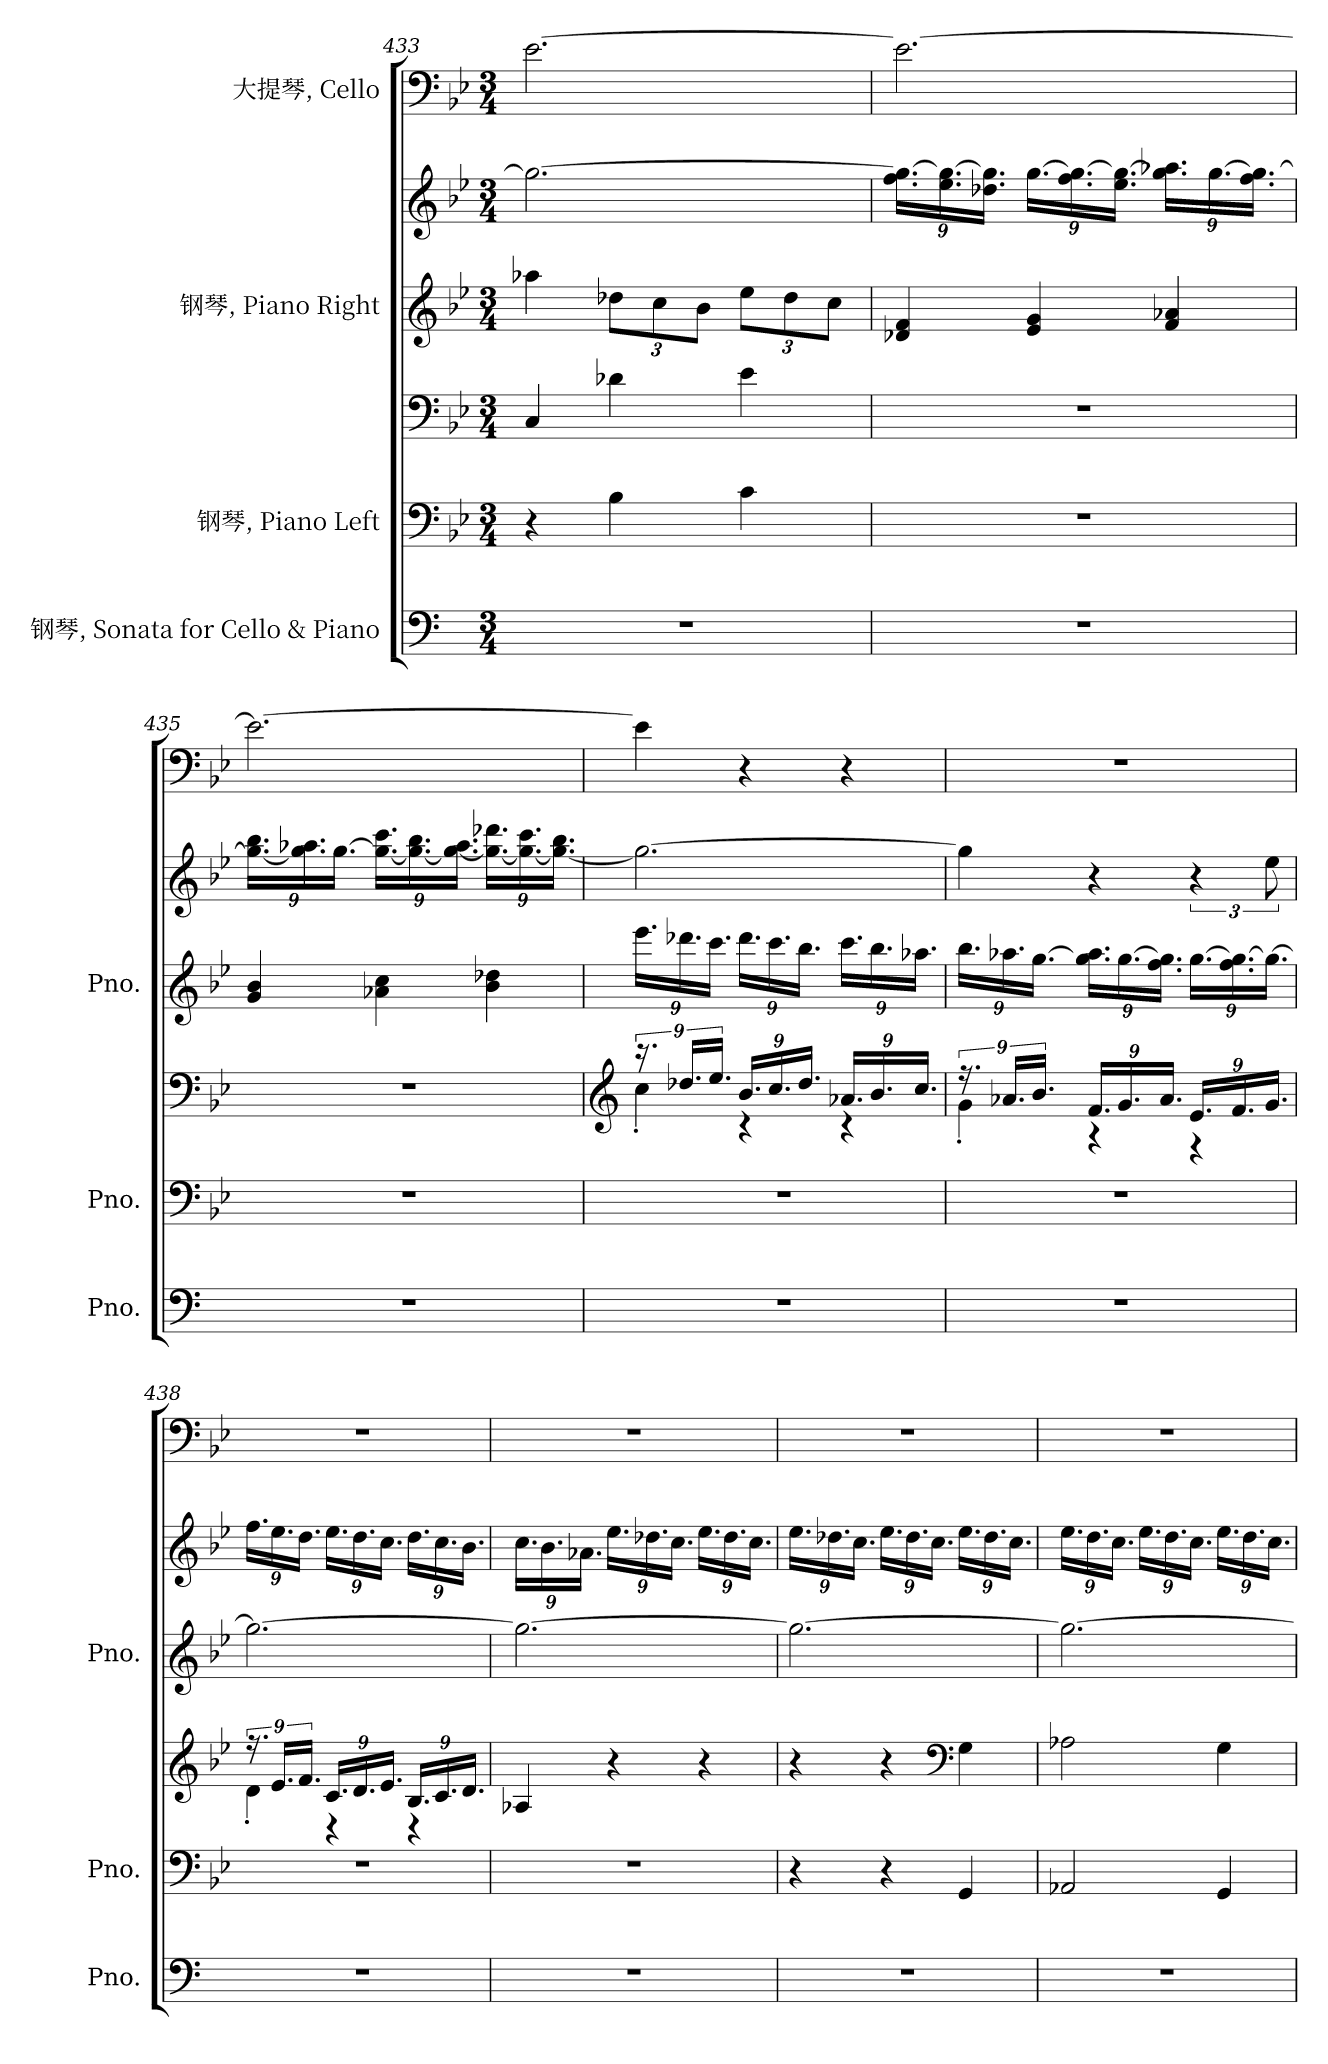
**kern	**kern	**kern	**kern	**kern	**kern
*part4	*part3	*part3	*part2	*part2	*part1
*staff6	*staff5	*staff4	*staff3	*staff2	*staff1
*I"钢琴, Sonata for Cello &amp; Piano	*I"钢琴, Piano Left	*	*I"钢琴, Piano Right	*	*I"大提琴, Cello
*I'Pno.	*I'Pno.	*	*I'Pno.	*	*
*clefF4	*clefF4	*clefF4	*clefG2	*clefG2	*clefF4
*k[]	*k[b-e-]	*k[b-e-]	*k[b-e-]	*k[b-e-]	*k[b-e-]
*M3/4	*M3/4	*M3/4	*M3/4	*M3/4	*M3/4
=433	=433	=433	=433	=433	=433
2.r	4r	4C/	4aa-X\	2.gg\_	[2.e-\
*	*	*	*Xbrackettup	*	*
.	4B-\	4d-X\	12dd-X\L	.	.
.	.	.	12cc\	.	.
.	.	.	12b-\J	.	.
.	4c\	4e-\	12ee-\L	.	.
.	.	.	12dd-\	.	.
.	.	.	12cc\J	.	.
=434	=434	=434	=434	=434	=434
*	*	*	*	*Xbrackettup	*
2.r	2.r	2.r	4d-X/ 4f/	18.ff\ 18.gg\_LL	2.e-\_
.	.	.	.	18.ee-\ 18.gg\_	.
.	.	.	.	18.dd-X\ 18.gg\]JJ	.
.	.	.	4e-/ 4g/	[18.gg\LL	.
.	.	.	.	18.ff\ 18.gg\_	.
.	.	.	.	18.ee-\ 18.gg\_JJ	.
.	.	.	4f/ 4a-X/	18.gg\] 18.aa-X\LL	.
.	.	.	.	[18.gg\	.
.	.	.	.	18.ff\ 18.gg\_JJ	.
!!LO:LB:g=z
=435	=435	=435	=435	=435	=435
2.r	2.r	2.r	4g/ 4b-/	18.gg\_ 18.bb-\LL	2.e-\_
.	.	.	.	18.gg\] 18.aa-X\	.
.	.	.	.	[18.gg\JJ	.
.	.	.	4a-X\ 4cc\	18.gg\_ 18.ccc\LL	.
.	.	.	.	18.gg\_ 18.bb-\	.
.	.	.	.	18.gg\_ 18.aa-\JJ	.
.	.	.	4b-\ 4dd-X\	18.gg\_ 18.ddd-X\LL	.
.	.	.	.	18.gg\_ 18.ccc\	.
.	.	.	.	18.gg\_ 18.bb-\JJ	.
=436	=436	=436	=436	=436	=436
*	*	*clefG2	*	*	*
*	*	*^	*	*	*
2.r	2.r	18.r	4cc'\	18.eee-\LL	2.gg\_	4e-\]
.	.	18.dd-X/LL	.	18.ddd-X\	.	.
.	.	18.ee-/JJ	.	18.ccc\JJ	.	.
.	.	18.b-/LL	4r	18.ddd-\LL	.	4r
.	.	18.cc/	.	18.ccc\	.	.
.	.	18.dd-/JJ	.	18.bb-\JJ	.	.
.	.	18.a-X/LL	4r	18.ccc\LL	.	4r
.	.	18.b-/	.	18.bb-\	.	.
.	.	18.cc/JJ	.	18.aa-X\JJ	.	.
!!LO:PB:g=z
=437	=437	=437	=437	=437	=437	=437
2.r	2.r	18.r	4g'\	18.bb-\LL	4gg\]	2.r
.	.	18.a-X/LL	.	18.aa-X\	.	.
.	.	18.b-/JJ	.	[18.gg\JJ	.	.
.	.	18.f/LL	4r	18.gg\] 18.aa-\LL	4r	.
.	.	18.g/	.	[18.gg\	.	.
.	.	18.a-/JJ	.	18.ff\ 18.gg\]JJ	.	.
*	*	*	*	*	*brackettup	*
.	.	18.e-/LL	4r	[18.gg\LL	6r	.
.	.	18.f/	.	18.ff\ 18.gg\_	.	.
.	.	18.g/JJ	.	18.gg\JJ_	12ee-\	.
=438	=438	=438	=438	=438	=438	=438
*	*	*	*	*	*Xbrackettup	*
2.r	2.r	18.r	4d'\	2.gg\_	18.ff\LL	2.r
.	.	18.e-/LL	.	.	18.ee-\	.
.	.	18.f/JJ	.	.	18.dd\JJ	.
.	.	18.c/LL	4r	.	18.ee-\LL	.
.	.	18.d/	.	.	18.dd\	.
.	.	18.e-/JJ	.	.	18.cc\JJ	.
.	.	18.B-/LL	4r	.	18.dd\LL	.
.	.	18.c/	.	.	18.cc\	.
.	.	18.d/JJ	.	.	18.b-\JJ	.
*	*	*v	*v	*	*	*
!!LO:LB:g=z
=439	=439	=439	=439	=439	=439
2.r	2.r	4A-X/	2.gg\_	18.cc\LL	2.r
.	.	.	.	18.b-\	.
.	.	.	.	18.a-X\JJ	.
.	.	4r	.	18.ee-\LL	.
.	.	.	.	18.dd-X\	.
.	.	.	.	18.cc\JJ	.
.	.	4r	.	18.ee-\LL	.
.	.	.	.	18.dd-\	.
.	.	.	.	18.cc\JJ	.
=440	=440	=440	=440	=440	=440
2.r	4r	4r	2.gg\_	18.ee-\LL	2.r
.	.	.	.	18.dd-X\	.
.	.	.	.	18.cc\JJ	.
.	4r	4r	.	18.ee-\LL	.
.	.	.	.	18.dd-\	.
.	.	.	.	18.cc\JJ	.
*	*	*clefF4	*	*	*
.	4GG/	4G\	.	18.ee-\LL	.
.	.	.	.	18.dd-\	.
.	.	.	.	18.cc\JJ	.
!!LO:PB:g=z
=441	=441	=441	=441	=441	=441
2.r	2AA-X/	2A-X\	2.gg\_	18.ee-\LL	2.r
.	.	.	.	18.dd\	.
.	.	.	.	18.cc\JJ	.
.	.	.	.	18.ee-\LL	.
.	.	.	.	18.dd\	.
.	.	.	.	18.cc\JJ	.
.	4GG/	4G\	.	18.ee-\LL	.
.	.	.	.	18.dd\	.
.	.	.	.	18.cc\JJ	.
=	=	=	=	=	=
*-	*-	*-	*-	*-	*-
